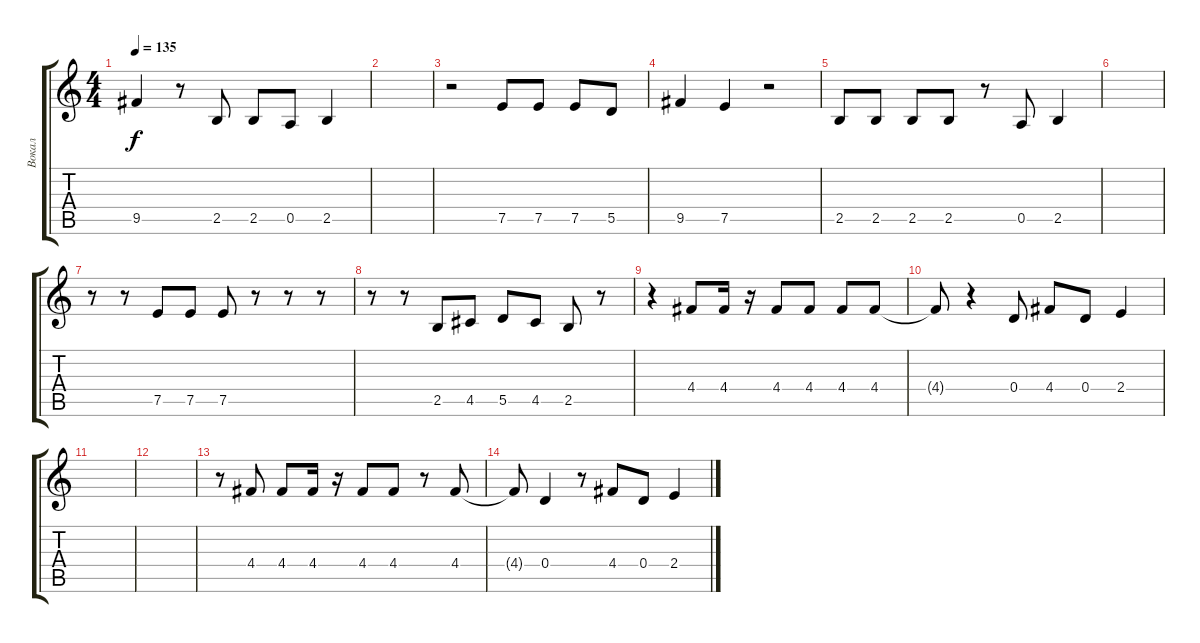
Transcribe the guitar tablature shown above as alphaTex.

\track ("Вокал" "Вокал") {instrument distortionguitar}
\staff {score tabs}
\tuning (E4 B3 G3 D3 A2 E2) {hide}
\ts (4 4)
\tempo 135
\clef g2
\ks c
9.5.4{dy f} r.8 2.5.8 2.5.8 0.5.8 2.5.4 |
|
r.2 7.5.8 7.5.8 7.5.8 5.5.8 |
9.5.4 7.5.4 r.2 |
2.5.8 2.5.8 2.5.8 2.5.8 r.8 0.5.8 2.5.4 |
|
r.8 r.8 7.5.8 7.5.8 7.5.8 r.8 r.8 r.8 |
r.8 r.8 2.5.8 4.5.8 5.5.8 4.5.8 2.5.8 r.8 |
r.4 4.4.8 4.4.16 r.16 4.4.8 4.4.8 4.4.8 4.4.8 |
4.4{t}.8 r.4 0.4.8 4.4.8 0.4.8 2.4.4 |
|
|
r.8 4.4.8 4.4.8 4.4.16 r.16 4.4.8 4.4.8 r.8 4.4.8 |
4.4{t}.8 0.4.4 r.8 4.4.8 0.4.8 2.4.4
